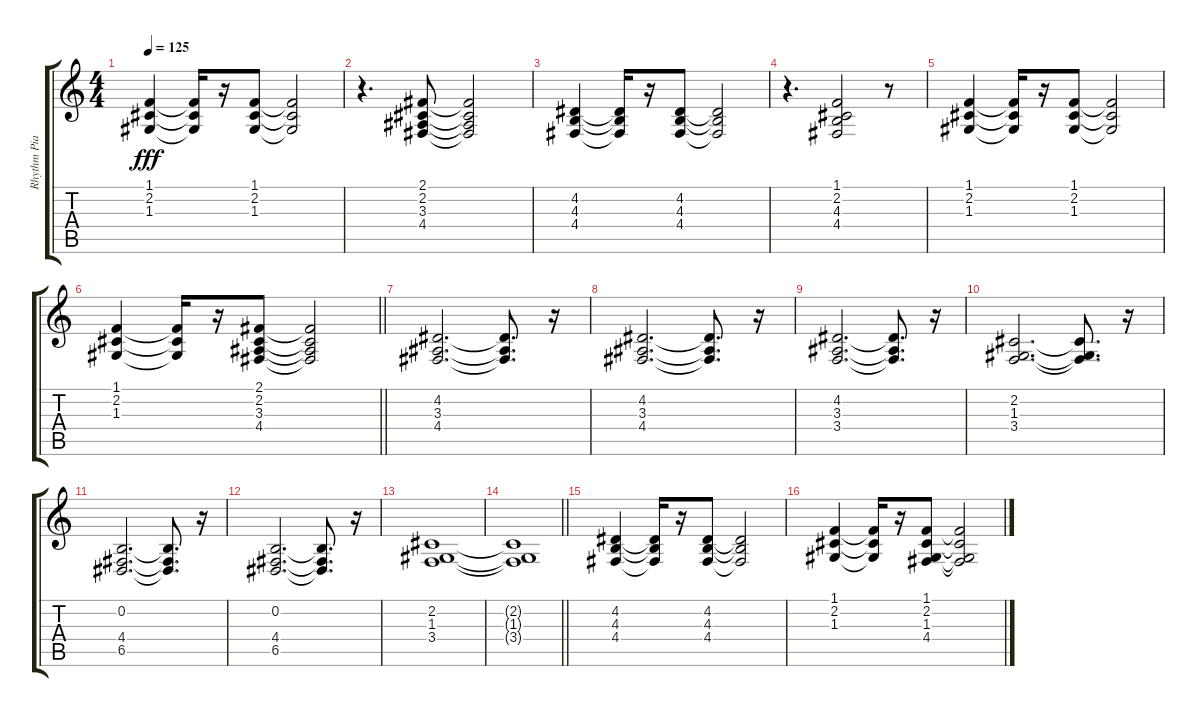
\track ("Rhythm Piano 1" "Rhythm Pia") {instrument brightacousticpiano}
\staff {score tabs}
\tuning (E4 B3 G3 D3 A2 E2) {hide}
\ts (4 4)
\tempo 125
\clef g2
\ks c
(1.1 2.2 1.3).4{dy fff} (1.1{t} 2.2{t} 1.3{t}).16 r.16 (1.1 2.2 1.3).8 (1.1{t} 2.2{t} 1.3{t}).2 |
r.4{d} (2.1 2.2 3.3 4.4).8 (2.1{t} 2.2{t} 3.3{t} 4.4{t}).2 |
(4.2 4.3 4.4).4 (4.2{t} 4.3{t} 4.4{t}).16 r.16 (4.2 4.3 4.4).8 (4.2{t} 4.3{t} 4.4{t}).2 |
r.4{d} (1.1 2.2 4.3 4.4).2 r.8 |
(1.1 2.2 1.3).4 (1.1{t} 2.2{t} 1.3{t}).16 r.16 (1.1 2.2 1.3).8 (1.1{t} 2.2{t} 1.3{t}).2 |
\barLineRight lightlight
(1.1 2.2 1.3).4 (1.1{t} 2.2{t} 1.3{t}).16 r.16 (2.1 2.2 3.3 4.4).8 (2.1{t} 2.2{t} 3.3{t} 4.4{t}).2 |
(4.2 3.3 4.4).2{d} (4.2{t} 3.3{t} 4.4{t}).8{d} r.16 |
(4.2 3.3 4.4).2{d} (4.2{t} 3.3{t} 4.4{t}).8{d} r.16 |
(4.2 3.3 3.4).2{d} (4.2{t} 3.3{t} 3.4{t}).8{d} r.16 |
(2.2 1.3 3.4).2{d} (2.2{t} 1.3{t} 3.4{t}).8{d} r.16 |
(0.2 4.4 6.5).2{d} (0.2{t} 4.4{t} 6.5{t}).8{d} r.16 |
(0.2 4.4 6.5).2{d} (0.2{t} 4.4{t} 6.5{t}).8{d} r.16 |
(2.2 1.3 3.4).1 |
\barLineRight lightlight
(2.2{t} 1.3{t} 3.4{t}).1 |
(4.2 4.3 4.4).4 (4.2{t} 4.3{t} 4.4{t}).16 r.16 (4.2 4.3 4.4).8 (4.2{t} 4.3{t} 4.4{t}).2 |
(1.1 2.2 1.3).4 (1.1{t} 2.2{t} 1.3{t}).16 r.16 (1.1 2.2 1.3 4.4).8 (1.1{t} 2.2{t} 1.3{t} 4.4{t}).2
